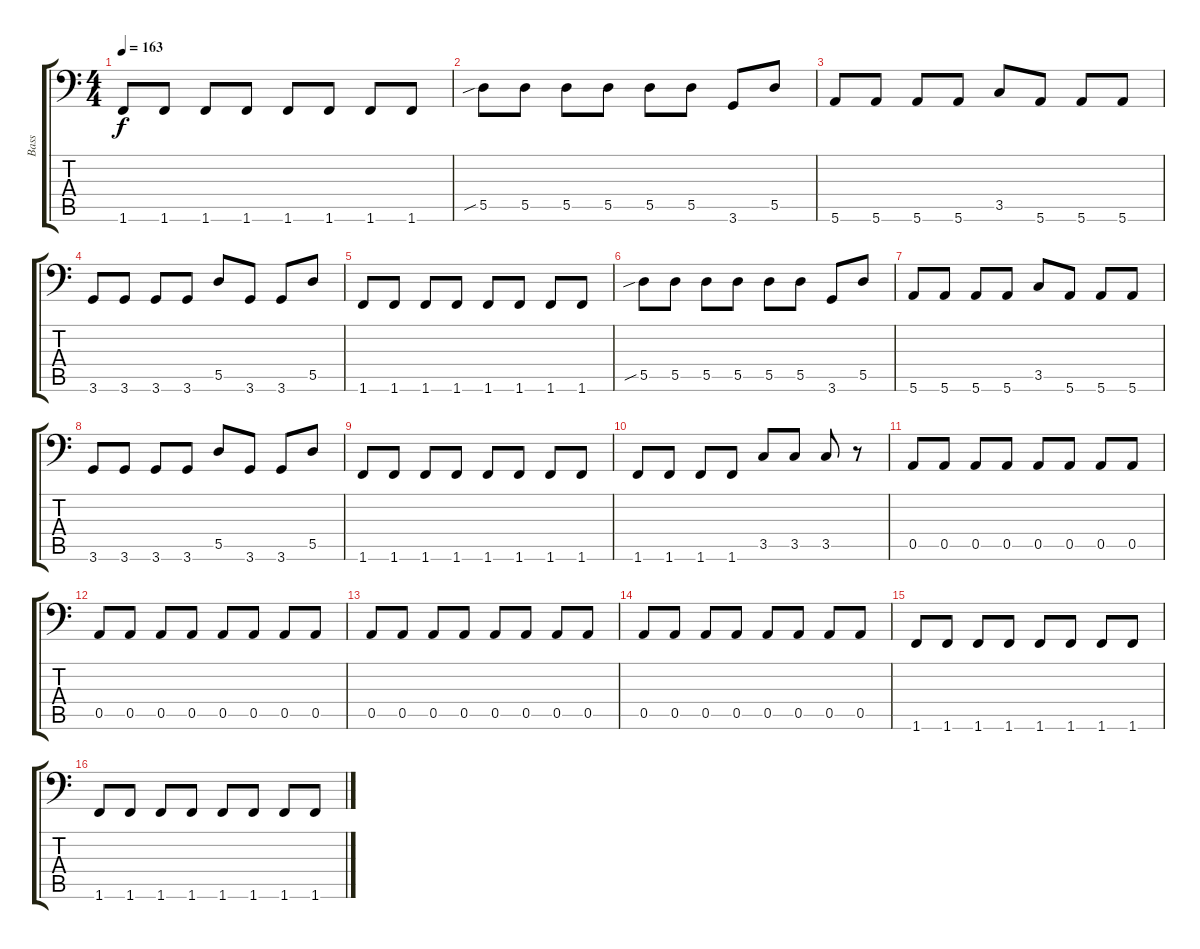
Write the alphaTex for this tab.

\track ("Bass" "Bass") {instrument electricbassfinger}
\staff {score tabs}
\tuning (E3 B2 G2 D2 A1 E1) {hide}
\ts (4 4)
\tempo 163
\clef f4
\ks c
1.6.8{dy f instrument electricbassfinger} 1.6.8 1.6.8 1.6.8 1.6.8 1.6.8 1.6.8 1.6.8 |
5.5{sib}.8 5.5.8 5.5.8 5.5.8 5.5.8 5.5.8 3.6.8 5.5.8 |
5.6.8 5.6.8 5.6.8 5.6.8 3.5.8 5.6.8 5.6.8 5.6.8 |
3.6.8 3.6.8 3.6.8 3.6.8 5.5.8 3.6.8 3.6.8 5.5.8 |
1.6.8 1.6.8 1.6.8 1.6.8 1.6.8 1.6.8 1.6.8 1.6.8 |
5.5{sib}.8 5.5.8 5.5.8 5.5.8 5.5.8 5.5.8 3.6.8 5.5.8 |
5.6.8 5.6.8 5.6.8 5.6.8 3.5.8 5.6.8 5.6.8 5.6.8 |
3.6.8 3.6.8 3.6.8 3.6.8 5.5.8 3.6.8 3.6.8 5.5.8 |
1.6.8 1.6.8 1.6.8 1.6.8 1.6.8 1.6.8 1.6.8 1.6.8 |
1.6.8 1.6.8 1.6.8 1.6.8 3.5.8 3.5.8 3.5.8 r.8 |
0.5.8 0.5.8 0.5.8 0.5.8 0.5.8 0.5.8 0.5.8 0.5.8 |
0.5.8 0.5.8 0.5.8 0.5.8 0.5.8 0.5.8 0.5.8 0.5.8 |
0.5.8 0.5.8 0.5.8 0.5.8 0.5.8 0.5.8 0.5.8 0.5.8 |
0.5.8 0.5.8 0.5.8 0.5.8 0.5.8 0.5.8 0.5.8 0.5.8 |
1.6.8 1.6.8 1.6.8 1.6.8 1.6.8 1.6.8 1.6.8 1.6.8 |
1.6.8 1.6.8 1.6.8 1.6.8 1.6.8 1.6.8 1.6.8 1.6.8
